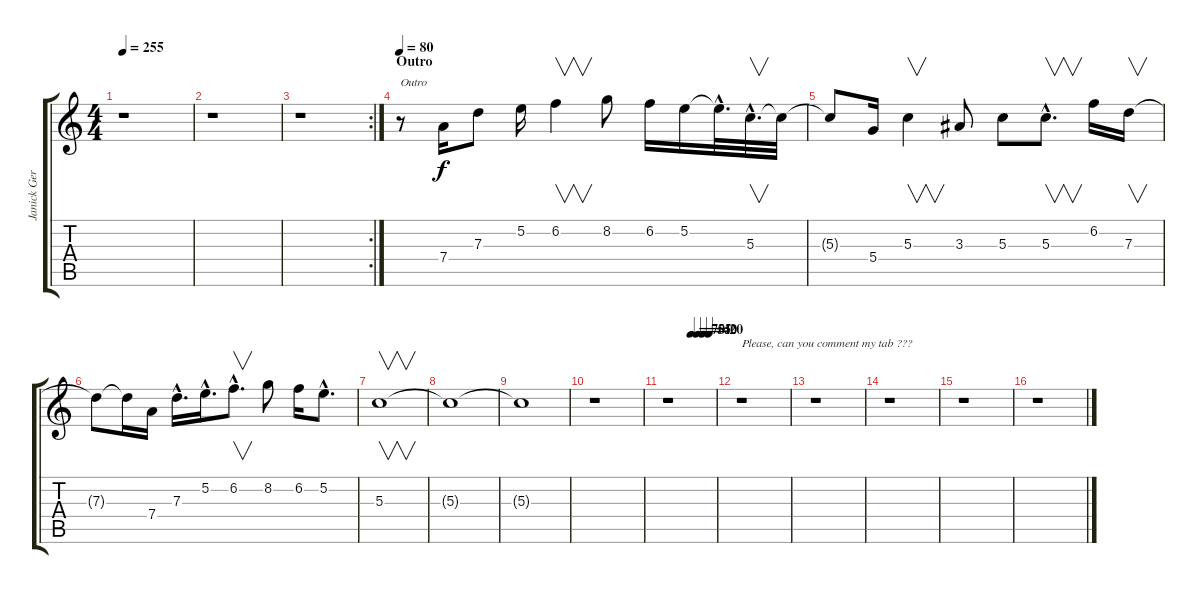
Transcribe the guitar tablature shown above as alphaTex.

\track ("Janick Gers Clean" "Janick Ger") {instrument electricguitarclean}
\staff {score tabs}
\tuning (E4 B3 G3 D3 A2 E2) {hide}
\ts (4 4)
\tempo 255
\clef g2
\ks c
r.1{dy f} |
r.1 |
\rc 2
r.1 |
\section ("" "Outro")
\tempo 80
r.8{txt "Outro"} 7.4.16 7.3.8 5.2.16 6.2.4{v} 8.2.8 6.2.16 5.2.16 5.2{hac t}.32{d} 5.3{hac}.32{v d} 5.3{t}.32 |
5.3{t}.8 5.4.16 5.3.4{v} 3.3.8 5.3.8 5.3{hac}.8{v d} 6.2.16 7.3.16{v} |
7.3{t}.8 7.3{t}.16 7.4.16 7.3{hac}.16{d} 5.2{hac}.16{d} 6.2{hac}.8{v d} 8.2.8 6.2.16 5.2{hac}.8{d} |
5.3.1{v} |
5.3{t}.1 |
5.3{t}.1 |
r.1 |
\tempo (70 0.5)
\tempo (55 0.625)
\tempo (40 0.75)
\tempo (20 0.875)
r.1 |
r.1{txt "Please, can you comment my tab ???"} |
r.1 |
r.1 |
r.1 |
r.1
